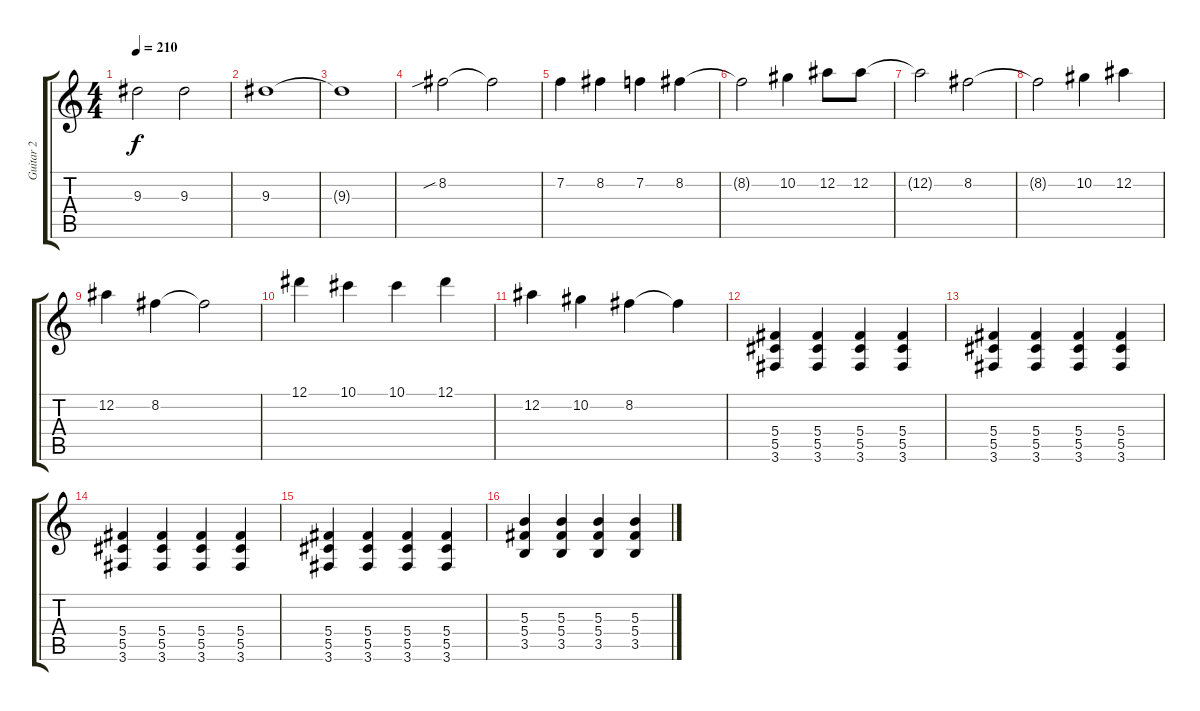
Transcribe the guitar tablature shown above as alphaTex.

\track ("Guitar 2" "Guitar 2") {instrument overdrivenguitar}
\staff {score tabs}
\tuning (Eb4 Bb3 Gb3 Db3 Ab2 Eb2) {hide}
\ts (4 4)
\tempo 210
\clef g2
\ks c
9.3{t}.2{dy f} 9.3.2 |
9.3.1 |
9.3{t}.1 |
8.2{sib}.2 8.2{t}.2 |
7.2.4 8.2.4 7.2.4 8.2.4 |
8.2{t}.2 10.2.4 12.2.8 12.2.8 |
12.2{t}.2 8.2.2 |
8.2{t}.2 10.2.4 12.2.4 |
12.2.4 8.2.4 8.2{t}.2 |
12.1.4 10.1.4 10.1.4 12.1.4 |
12.2.4 10.2.4 8.2.4 8.2{t}.4 |
(5.4 5.5 3.6).4 (5.4 5.5 3.6).4 (5.4 5.5 3.6).4 (5.4 5.5 3.6).4 |
(5.4 5.5 3.6).4 (5.4 5.5 3.6).4 (5.4 5.5 3.6).4 (5.4 5.5 3.6).4 |
(5.4 5.5 3.6).4 (5.4 5.5 3.6).4 (5.4 5.5 3.6).4 (5.4 5.5 3.6).4 |
(5.4 5.5 3.6).4 (5.4 5.5 3.6).4 (5.4 5.5 3.6).4 (5.4 5.5 3.6).4 |
(5.3 5.4 3.5).4 (5.3 5.4 3.5).4 (5.3 5.4 3.5).4 (5.3 5.4 3.5).4
